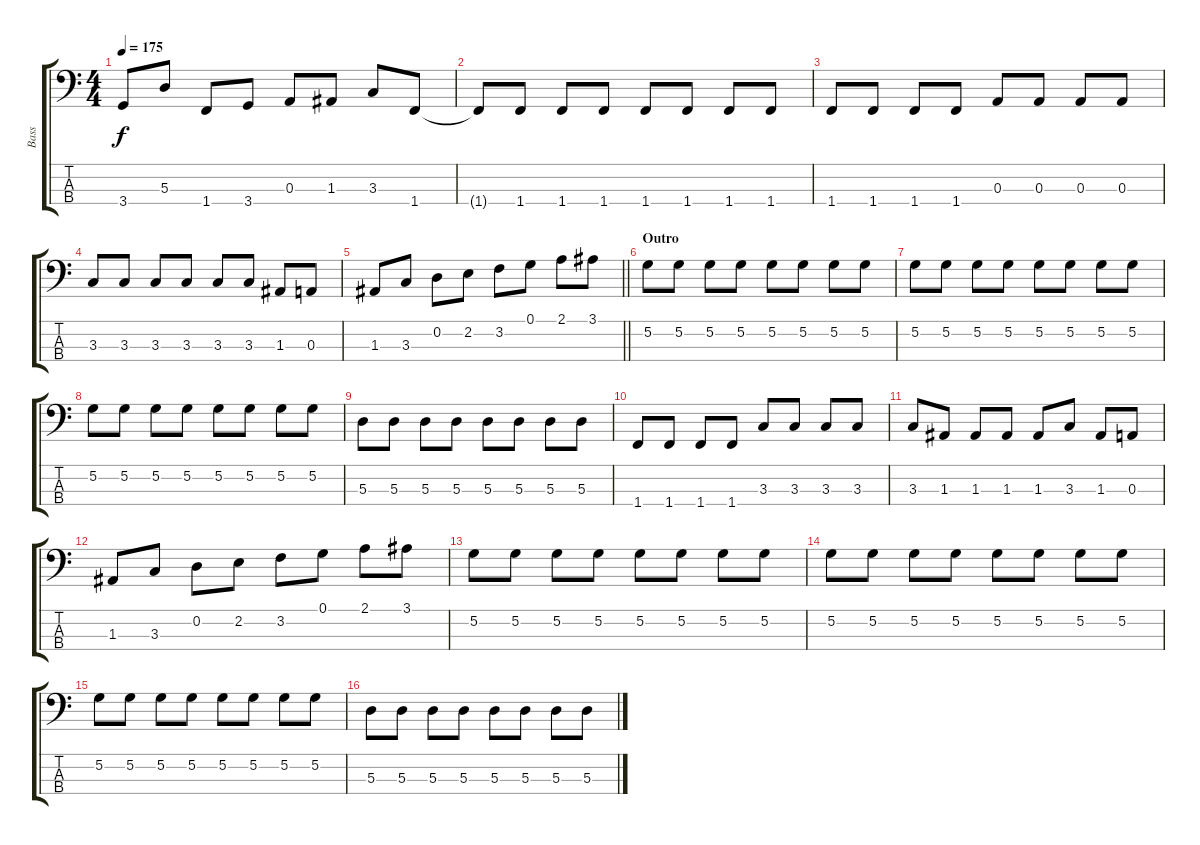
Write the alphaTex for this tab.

\track ("Bass" "Bass") {instrument electricbassfinger}
\staff {score tabs}
\tuning (G2 D2 A1 E1) {hide}
\ts (4 4)
\tempo 175
\clef f4
\ks c
3.4{t}.8{dy f} 5.3.8 1.4.8 3.4.8 0.3.8 1.3.8 3.3.8 1.4.8 |
1.4{t}.8 1.4.8 1.4.8 1.4.8 1.4.8 1.4.8 1.4.8 1.4.8 |
1.4.8 1.4.8 1.4.8 1.4.8 0.3.8 0.3.8 0.3.8 0.3.8 |
3.3.8 3.3.8 3.3.8 3.3.8 3.3.8 3.3.8 1.3.8 0.3.8 |
\barLineRight lightlight
1.3.8 3.3.8 0.2.8 2.2.8 3.2.8 0.1.8 2.1.8 3.1.8 |
\section ("" "Outro")
5.2.8 5.2.8 5.2.8 5.2.8 5.2.8 5.2.8 5.2.8 5.2.8 |
5.2.8 5.2.8 5.2.8 5.2.8 5.2.8 5.2.8 5.2.8 5.2.8 |
5.2.8 5.2.8 5.2.8 5.2.8 5.2.8 5.2.8 5.2.8 5.2.8 |
5.3.8 5.3.8 5.3.8 5.3.8 5.3.8 5.3.8 5.3.8 5.3.8 |
1.4.8 1.4.8 1.4.8 1.4.8 3.3.8 3.3.8 3.3.8 3.3.8 |
3.3.8 1.3.8 1.3.8 1.3.8 1.3.8 3.3.8 1.3.8 0.3.8 |
1.3.8 3.3.8 0.2.8 2.2.8 3.2.8 0.1.8 2.1.8 3.1.8 |
5.2.8 5.2.8 5.2.8 5.2.8 5.2.8 5.2.8 5.2.8 5.2.8 |
5.2.8 5.2.8 5.2.8 5.2.8 5.2.8 5.2.8 5.2.8 5.2.8 |
5.2.8 5.2.8 5.2.8 5.2.8 5.2.8 5.2.8 5.2.8 5.2.8 |
5.3.8 5.3.8 5.3.8 5.3.8 5.3.8 5.3.8 5.3.8 5.3.8
